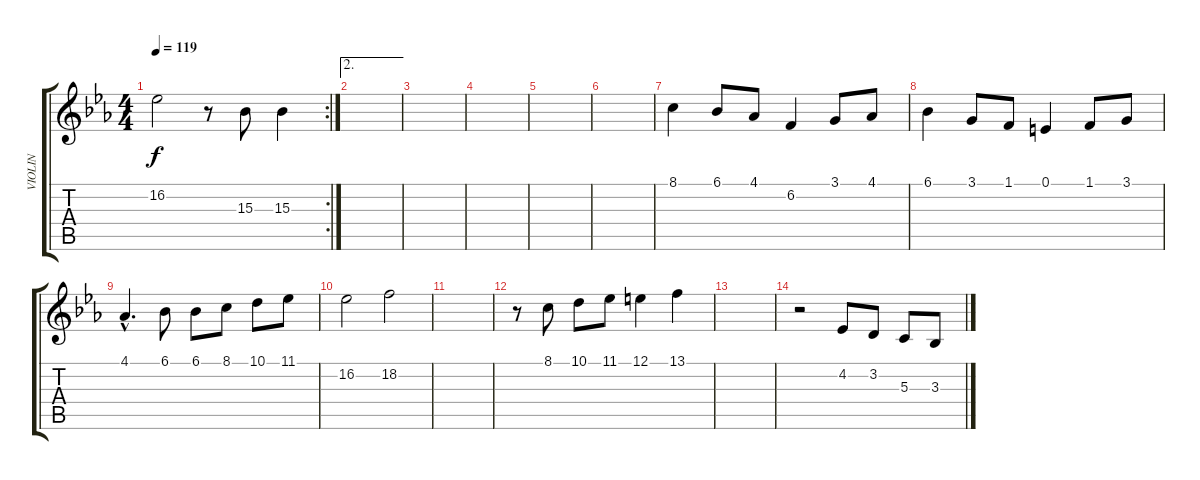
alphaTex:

\track ("VIOLIN" "VIOLIN") {instrument violin}
\staff {score tabs}
\tuning (E4 B3 G3 D3 A2 E2) {hide}
\rc 2
\ts (4 4)
\tempo 119
\clef g2
\ks eb
16.2.2{dy f} r.8 15.3.8 15.3.4 |
\ae 2
|
|
|
|
|
8.1.4 6.1.8 4.1.8 6.2.4 3.1.8 4.1.8 |
6.1.4 3.1.8 1.1.8 0.1.4 1.1.8 3.1.8 |
4.1{hac}.4{d} 6.1.8 6.1.8 8.1.8 10.1.8 11.1.8 |
16.2.2 18.2.2 |
|
r.8 8.1.8 10.1.8 11.1.8 12.1.4 13.1.4 |
|
r.2 4.2.8 3.2.8 5.3.8 3.3.8
